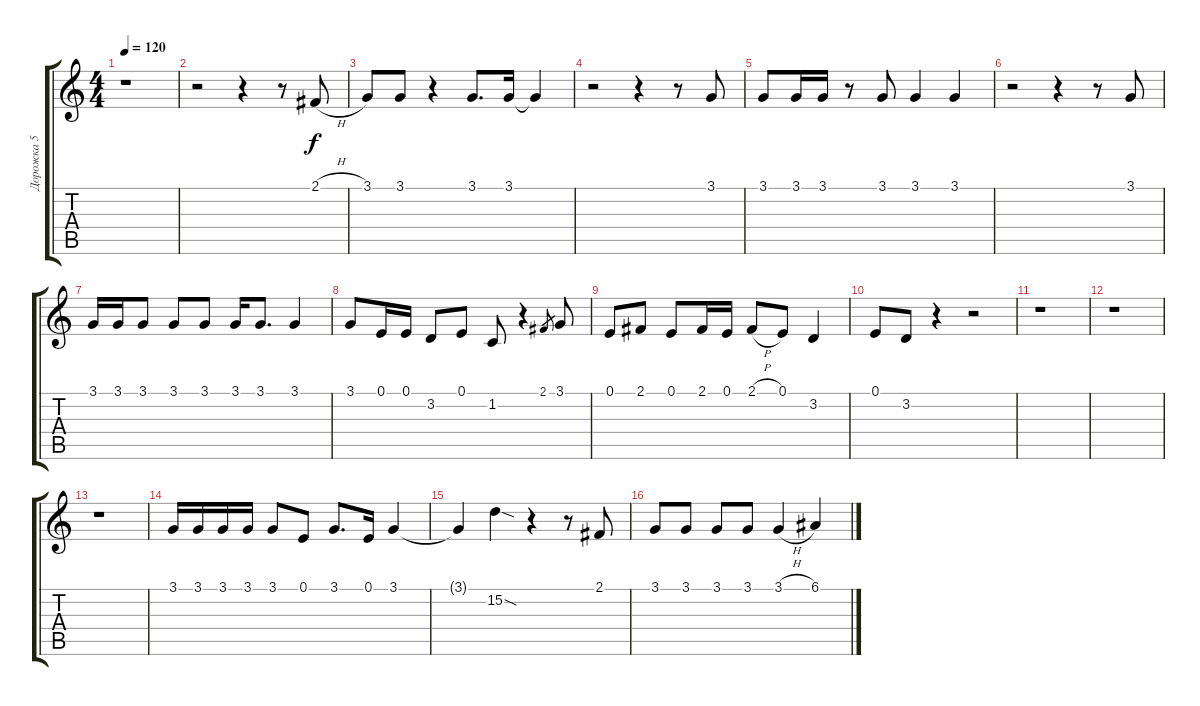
\track ("Дорожка 5" "Дорожка 5") {instrument lead6voice}
\staff {score tabs}
\tuning (E4 B3 G3 D3 A2 E2) {hide}
\ts (4 4)
\tempo 120
\clef g2
\ks c
r.1{dy f} |
r.2 r.4 r.8 2.1{h}.8 |
3.1.8 3.1.8 r.4 3.1.8{d} 3.1.16 3.1{t}.4 |
r.2 r.4 r.8 3.1.8 |
3.1.8 3.1.16 3.1.16 r.8 3.1.8 3.1.4 3.1.4 |
r.2 r.4 r.8 3.1.8 |
3.1.16 3.1.16 3.1.8 3.1.8 3.1.8 3.1.16 3.1.8{d} 3.1.4 |
3.1.8 0.1.16 0.1.16 3.2.8 0.1.8 1.2.8 r.4 2.1.8{gr} 3.1.8 |
0.1.8 2.1.8 0.1.8 2.1.16 0.1.16 2.1{h}.8 0.1.8 3.2.4 |
0.1.8 3.2.8 r.4 r.2 |
r.1 |
r.1 |
r.1 |
3.1.16 3.1.16 3.1.16 3.1.16 3.1.8 0.1.8 3.1.8{d} 0.1.16 3.1.4 |
3.1{t}.4 15.2{sod}.4 r.4 r.8 2.1.8 |
3.1.8 3.1.8 3.1.8 3.1.8 3.1{h}.4 6.1.4
